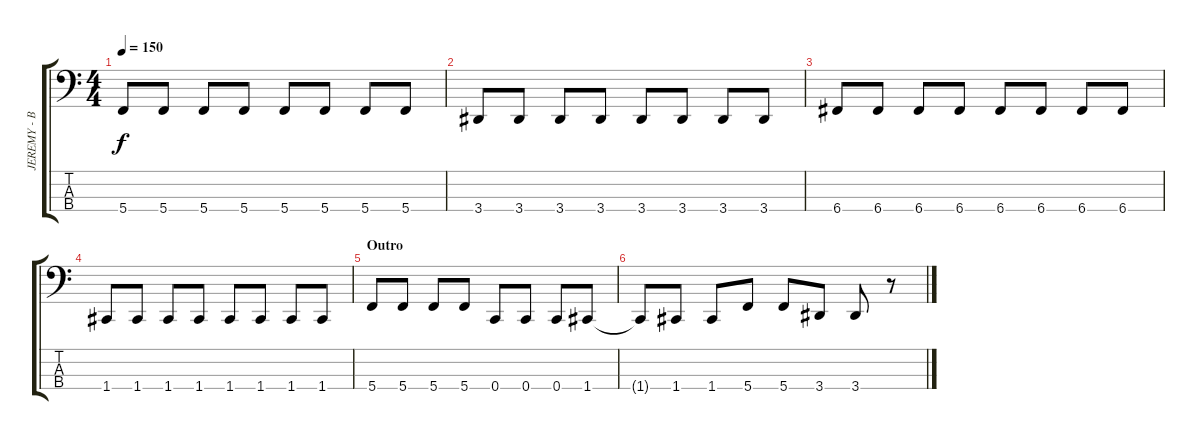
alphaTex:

\track ("JEREMY - BASS" "JEREMY - B") {instrument slapbass1}
\staff {score tabs}
\tuning (F2 C2 G1 C1) {hide}
\ts (4 4)
\tempo 150
\clef f4
\ks c
5.4.8{dy f} 5.4.8 5.4.8 5.4.8 5.4.8 5.4.8 5.4.8 5.4.8 |
3.4.8 3.4.8 3.4.8 3.4.8 3.4.8 3.4.8 3.4.8 3.4.8 |
6.4.8 6.4.8 6.4.8 6.4.8 6.4.8 6.4.8 6.4.8 6.4.8 |
1.4.8 1.4.8 1.4.8 1.4.8 1.4.8 1.4.8 1.4.8 1.4.8 |
\section ("" "Outro")
5.4.8 5.4.8 5.4.8 5.4.8 0.4.8 0.4.8 0.4.8 1.4.8 |
1.4{t}.8 1.4.8 1.4.8 5.4.8 5.4.8 3.4.8 3.4.8 r.8
